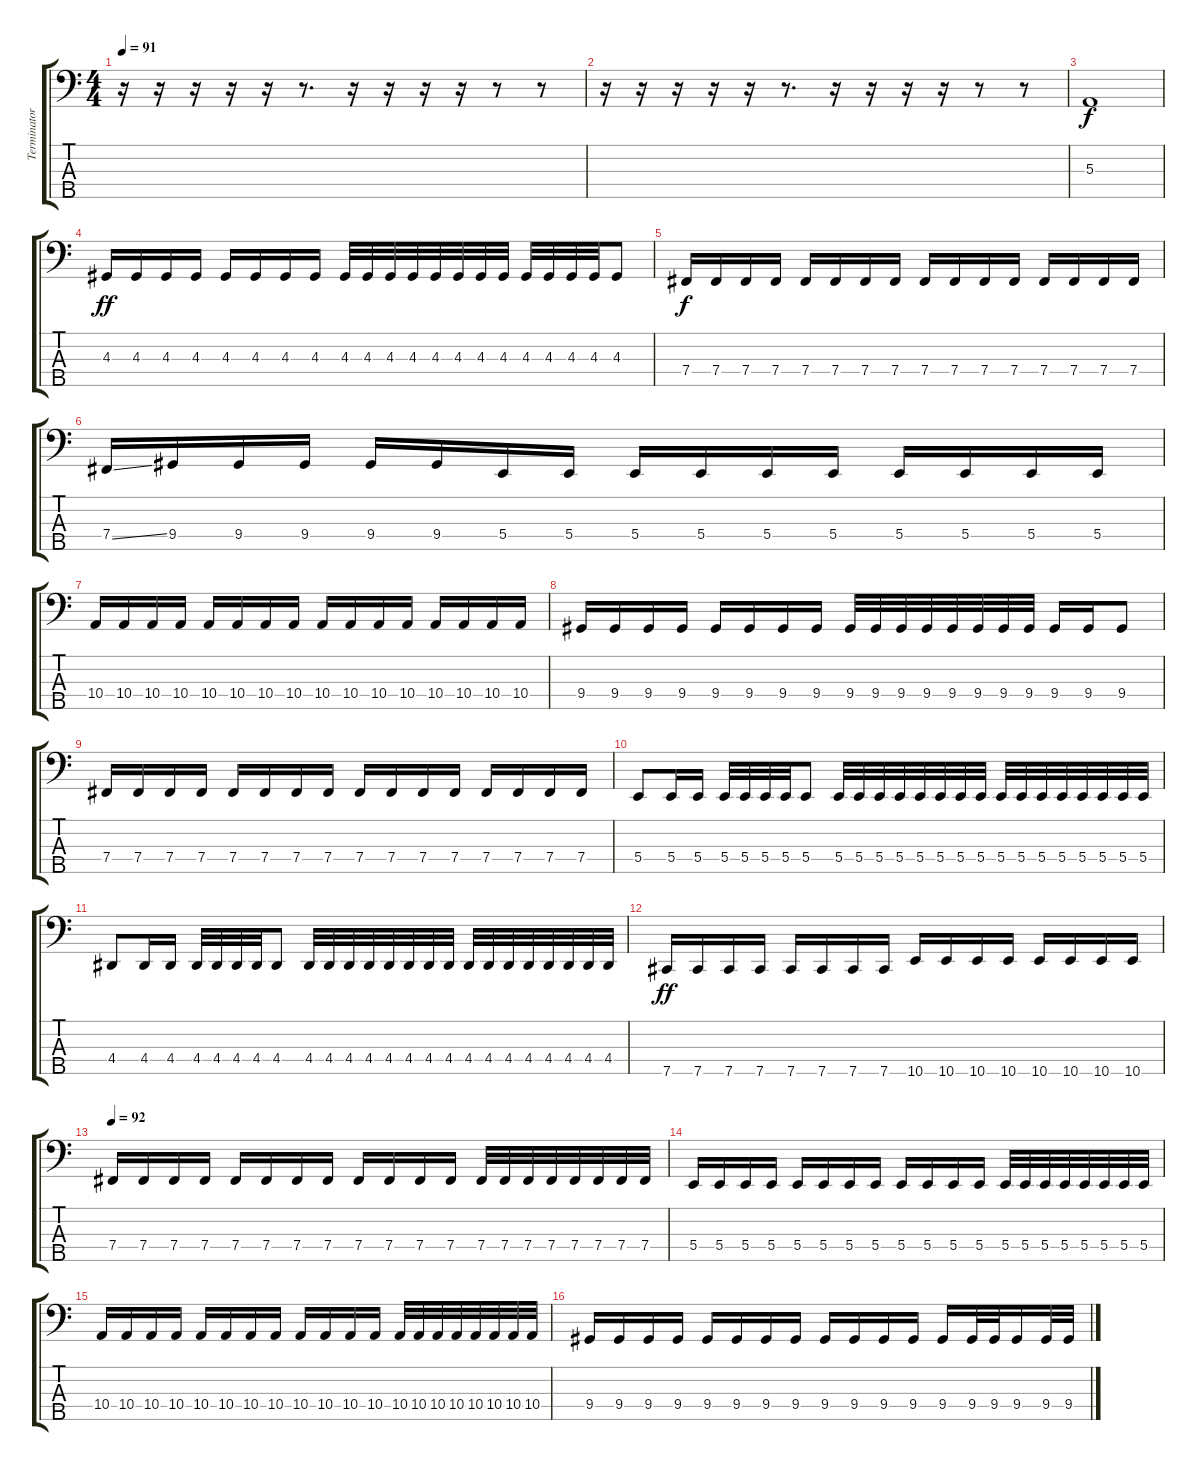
\track ("Terminator" "Terminator") {instrument electricbasspick}
\staff {score tabs}
\tuning (D2 A1 E1 B0 Gb0) {hide}
\ts (4 4)
\tempo 91
\clef f4
\ks c
r.16{dy ff} r.16 r.16 r.16 r.16 r.8{d} r.16 r.16 r.16 r.16 r.8 r.8 |
r.16 r.16 r.16 r.16 r.16 r.8{d} r.16 r.16 r.16 r.16 r.8 r.8 |
5.3.1{dy f} |
4.3.16{dy ff} 4.3.16 4.3.16 4.3.16 4.3.16 4.3.16 4.3.16 4.3.16 4.3.32 4.3.32 4.3.32 4.3.32 4.3.32 4.3.32 4.3.32 4.3.32 4.3.32 4.3.32 4.3.32 4.3.32 4.3.8 |
7.4.16{dy f} 7.4.16 7.4.16 7.4.16 7.4.16 7.4.16 7.4.16 7.4.16 7.4.16 7.4.16 7.4.16 7.4.16 7.4.16 7.4.16 7.4.16 7.4.16 |
7.4{ss}.16 9.4.16 9.4.16 9.4.16 9.4.16 9.4.16 5.4.16 5.4.16 5.4.16 5.4.16 5.4.16 5.4.16 5.4.16 5.4.16 5.4.16 5.4.16 |
10.4.16 10.4.16 10.4.16 10.4.16 10.4.16 10.4.16 10.4.16 10.4.16 10.4.16 10.4.16 10.4.16 10.4.16 10.4.16 10.4.16 10.4.16 10.4.16 |
9.4.16 9.4.16 9.4.16 9.4.16 9.4.16 9.4.16 9.4.16 9.4.16 9.4.32 9.4.32 9.4.32 9.4.32 9.4.32 9.4.32 9.4.32 9.4.32 9.4.16 9.4.16 9.4.8 |
7.4.16 7.4.16 7.4.16 7.4.16 7.4.16 7.4.16 7.4.16 7.4.16 7.4.16 7.4.16 7.4.16 7.4.16 7.4.16 7.4.16 7.4.16 7.4.16 |
5.4.8 5.4.16 5.4.16 5.4.32 5.4.32 5.4.32 5.4.32 5.4.8 5.4.32 5.4.32 5.4.32 5.4.32 5.4.32 5.4.32 5.4.32 5.4.32 5.4.32 5.4.32 5.4.32 5.4.32 5.4.32 5.4.32 5.4.32 5.4.32 |
4.4.8 4.4.16 4.4.16 4.4.32 4.4.32 4.4.32 4.4.32 4.4.8 4.4.32 4.4.32 4.4.32 4.4.32 4.4.32 4.4.32 4.4.32 4.4.32 4.4.32 4.4.32 4.4.32 4.4.32 4.4.32 4.4.32 4.4.32 4.4.32 |
7.5.16{dy ff} 7.5.16 7.5.16 7.5.16 7.5.16 7.5.16 7.5.16 7.5.16 10.5.16 10.5.16 10.5.16 10.5.16 10.5.16 10.5.16 10.5.16 10.5.16 |
\tempo 92
7.4.16 7.4.16 7.4.16 7.4.16 7.4.16 7.4.16 7.4.16 7.4.16 7.4.16 7.4.16 7.4.16 7.4.16 7.4.32 7.4.32 7.4.32 7.4.32 7.4.32 7.4.32 7.4.32 7.4.32 |
5.4.16 5.4.16 5.4.16 5.4.16 5.4.16 5.4.16 5.4.16 5.4.16 5.4.16 5.4.16 5.4.16 5.4.16 5.4.32 5.4.32 5.4.32 5.4.32 5.4.32 5.4.32 5.4.32 5.4.32 |
10.4.16 10.4.16 10.4.16 10.4.16 10.4.16 10.4.16 10.4.16 10.4.16 10.4.16 10.4.16 10.4.16 10.4.16 10.4.32 10.4.32 10.4.32 10.4.32 10.4.32 10.4.32 10.4.32 10.4.32 |
9.4.16 9.4.16 9.4.16 9.4.16 9.4.16 9.4.16 9.4.16 9.4.16 9.4.16 9.4.16 9.4.16 9.4.16 9.4.16 9.4.32 9.4.32 9.4.16 9.4.32 9.4.32
